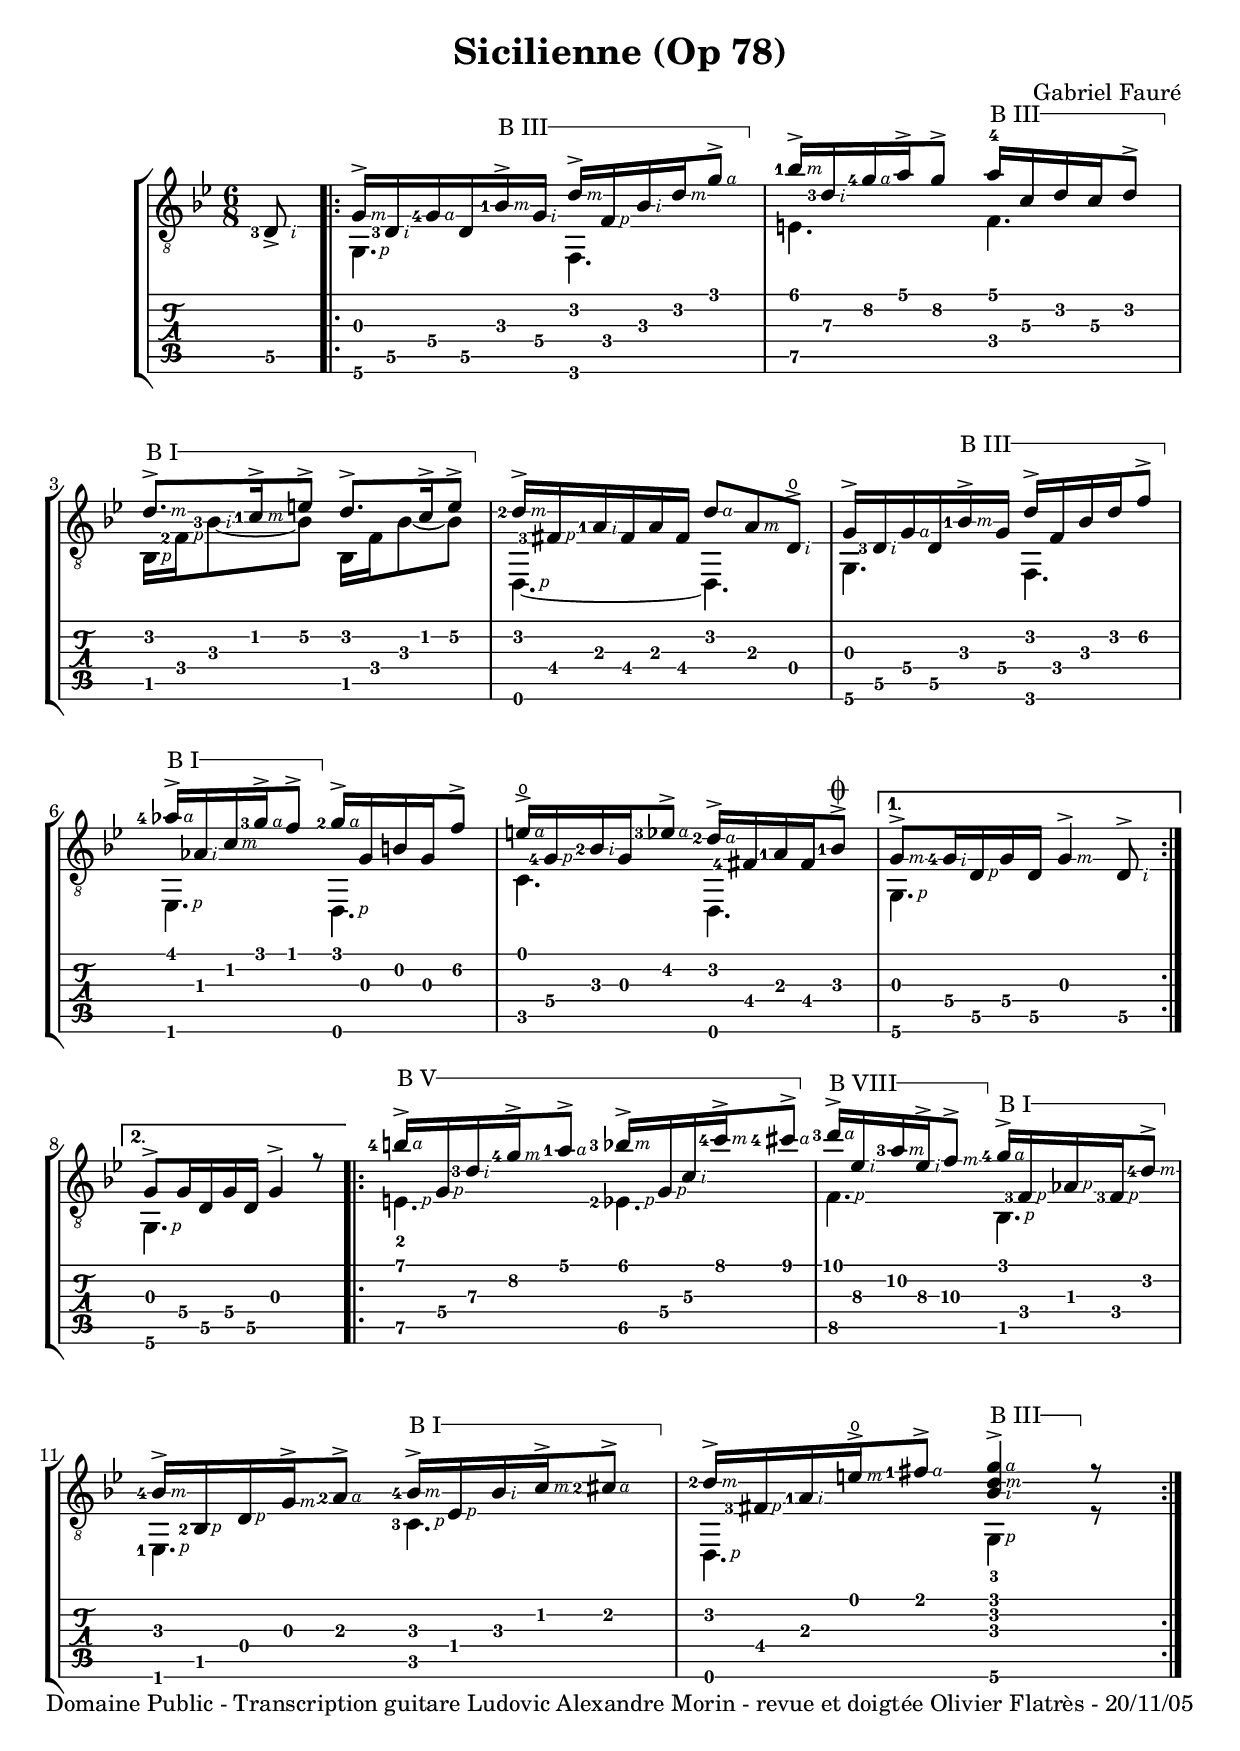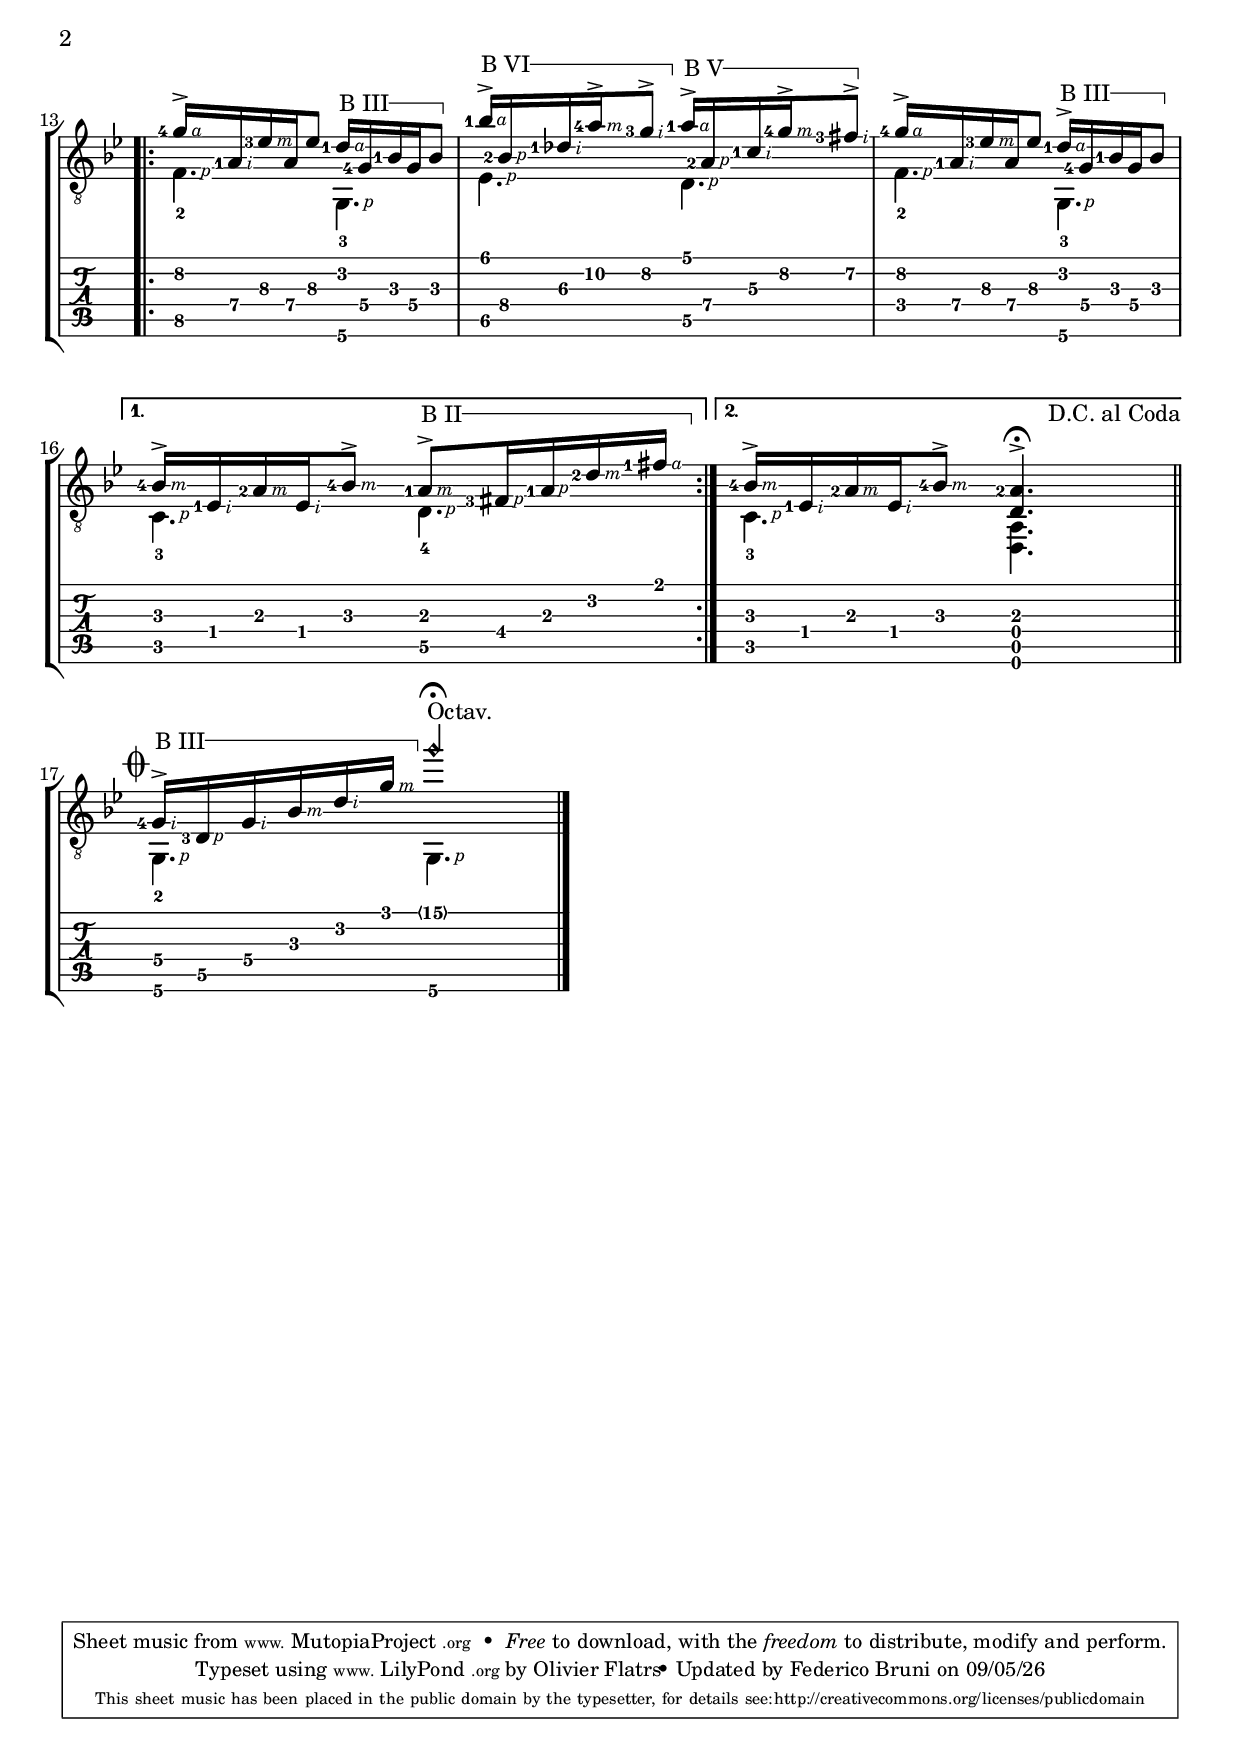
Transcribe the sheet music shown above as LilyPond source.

\version "2.16.0"

#(define RH rightHandFinger)

% Function contributed by Thomas Morley:
% http://lsr.dsi.unimi.it/LSR/Item?id=857
barre =
#(define-music-function (parser location strg music)(number? ly:music?)
  #{
    \set TabStaff.minimumFret = $strg
    \set TabStaff.restrainOpenStrings = ##t    
     \once\override TextSpanner #'(bound-details left text) = #(format #f "B ~@r" strg)
     \once\override TextSpanner #'font-shape = #'upright
     \once\override TextSpanner #'bound-details #'left #'stencil-align-dir-y = #CENTER
     \once\override TextSpanner #'style = #'line
     \once\override TextSpanner #'bound-details #'right #'text = \markup \draw-line #'(0 . -1)
     \once\override TextSpanner #'to-barline = ##t
     \once\override TextSpanner #'(bound-details right padding) = #1.5
    <>\startTextSpan
    $music
    <>\stopTextSpan
    \unset TabStaff.minimumFret
    \unset TabStaff.restrainOpenStrings
  #})

\header 	{
  title = "Sicilienne (Op 78)"
  composer = "Gabriel Fauré"
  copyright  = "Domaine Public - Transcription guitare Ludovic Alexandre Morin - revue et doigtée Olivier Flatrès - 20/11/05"
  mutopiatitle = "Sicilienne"
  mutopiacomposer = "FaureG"
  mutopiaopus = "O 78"
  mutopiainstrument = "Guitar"
  date = "19th Century"
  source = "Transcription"
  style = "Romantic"
  typesetter = "Olivier Flatrs"
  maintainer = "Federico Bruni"
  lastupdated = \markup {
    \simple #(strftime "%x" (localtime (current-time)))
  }
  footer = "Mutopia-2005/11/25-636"
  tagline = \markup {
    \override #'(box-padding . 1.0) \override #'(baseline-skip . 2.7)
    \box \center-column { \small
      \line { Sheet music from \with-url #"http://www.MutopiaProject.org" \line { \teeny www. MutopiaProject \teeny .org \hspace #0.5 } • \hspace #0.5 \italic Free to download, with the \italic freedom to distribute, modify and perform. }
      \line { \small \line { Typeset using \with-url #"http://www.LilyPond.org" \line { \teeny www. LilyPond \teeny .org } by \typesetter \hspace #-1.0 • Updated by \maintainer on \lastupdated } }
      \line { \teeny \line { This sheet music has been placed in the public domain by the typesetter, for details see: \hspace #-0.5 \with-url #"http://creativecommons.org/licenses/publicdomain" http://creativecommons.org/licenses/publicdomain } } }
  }
}


global = {
  \set Score.alternativeNumberingStyle = #'numbers
  \time 6/8
  \key bes \major
}

first =  \relative c {
  \global
  
  \partial 8 <d\5-3-\RH #2 >8_>
  \repeat volta 2 {
    %\override StringNumber #'padding = #1.5
    <g-\RH #3 >16-> <d\5-3-\RH #2 > <g\4-4-\RH #4 > d\5 \barre3 { <bes'\3-1-\RH #3 >-> <g\4-\RH #2 > <d'-\RH #3 >-> <f,-\RH #1 > <bes-\RH #2 > <d-\RH #3 > <g-\RH #4 >8-> } |
    <bes-1-\RH #3 >16-> <d,\3-3-\RH #2 > <g\2-4-\RH #4 > a-> g8\2-> \barre3 { a16-4 c,\3 d c\3 d8-> } |
    \barre1 { <d-\RH #3 >8.-> <c-1-\RH #3 >16-> e8-> d8.-> c16-> e8-> } |
    <d-2-\RH #3 >16-> <fis,-3-\RH #1 > <a-1-\RH #2 > fis a fis <d'-\RH #4 >8 <a-\RH #3 > <d,\4\open-\RH #2 >-> |
    g16-> <d\5-3-\RH #2 > <g\4-\RH #4 > d\5 \barre 3 { <bes'\3-1-\RH #3 >-> g\4 d'-> f, bes d f8\2-> } |
    \barre 1 { <aes-4-\RH #4 >16-> <aes,-\RH #2 > <c-\RH #3 > <g'-3-\RH #4 >-> f8-> } <g-2-\RH #4 >16-> g, b g f'8\2-> |
    <e\open-\RH #4 >16-> <g,\4-4-\RH #1 > <bes-2-\RH #2 > g <ees'-3-\RH #4 >8-> <d-2-\RH #4 >16-> <fis,-4> <a-1> <fis> <bes-1>8->^\coda |
  }
  \alternative {
    { <g\3-\RH #3 >8-> <g\4-4-\RH #2 >16 <d\5-\RH #1 > g\4 d\5 <g-\RH #3 >4-> <d\5-\RH #2 >8-> | }
    { g8-> g16\4 d\5 g\4 d\5 g4-> r8 | }
  }
  
  \repeat volta 2 {
    \barre 5 { <b'-4-\RH #4 >16-> <g,-\RH #1 > <d'-3-\RH #2 > <g-4-\RH #3 >-> <a-1-\RH #4 >8-> <bes-3-\RH #3 >16-> <g,-\RH #1 > <c-\RH #2 > <c'-4-\RH #3 >-> <cis-4-\RH #4 >8-> } |
    \barre 8 { <d-3-\RH #4 >16-> <ees,-\RH #2 > <a-3-\RH #3 >  <ees-\RH #2 >-> <f-\RH #3 >8-> } \barre 1 { <g-4-\RH #4 >16-> <f,-3-\RH #1 > <aes-\RH #1 > <f-3-\RH #1 > <d'-4-\RH #3 >8-> } |
    <bes-4-\RH #3 >16-> <bes,-2-\RH #1 > <d-\RH #1 > <g-\RH #3 >-> <a-2-\RH #4 >8-> \barre 1 { <bes-4-\RH #3 >16-> <ees,-\RH #1 > <bes'-\RH #2 > <c-\RH #3 >-> <cis-2-\RH #4 >8-> } | 
    <d-2-\RH #3 >16-> <fis,-3-\RH #1 > <a-1-\RH #2 > <e'\open-\RH #3 >-> <fis-1-\RH #4 >8-> \barre 3 <g-\RH #4 d-\RH #3 bes-\RH #2 >4-> r8 | 
  }
  \break
  \repeat volta 2 {
    <g\2-4-\RH #4 >16-> <a,-1\4-\RH #2 > <ees'-3\3-\RH #3 > a,\4 ees'8\3 \barre 3 { <d-1-\RH #4 >16 <g,-4> <bes-1> g bes8 } |
    \barre 6 { <bes'-1-\RH #4 >16-> <bes,-2-\RH #1 > <des-1-\RH #2 > <a'-4-\RH #3 >-> <g-3-\RH #2 >8-> } \barre 5 { <a-1-\RH #4 >16-> <a,-2-\RH #1 > <c-1-\RH #2 > <g'-4-\RH #3 >-> <fis-3-\RH #2 >8-> } |
    <g\2-4-\RH #4 >16-> <a,\4-1-\RH #2 > <ees'\3-3-\RH #3 > a,\4 ees'8\3 \barre 3 { <d-1-\RH #4 >16-> <g,-4> <bes-1> g bes8 } |
  }
  \alternative {
    { <bes-4-\RH #3 >16-> <ees,-1-\RH #2 > <a-2-\RH #3 > <ees-\RH #2 > <bes'-4-\RH #3 >8-> \barre 2 { <a-1-\RH #3 >8-> <fis-3-\RH #1 >16 <a-1-\RH #1 > <d-2-\RH #3 > <fis-1-\RH #4 > } | }
    { <bes,-4-\RH # 3 >16-> <ees,-1-\RH #2 > <a-2-\RH #3 > <ees-\RH #2 > <bes'-4-\RH #3 >8-> <a-2 d,>4.->^\fermata | }
  }
  \bar "||"	\break
  
  %% Coda
  \mark  \markup { \musicglyph #"scripts.coda" } 
  \barre 3 { <g-4-\RH #2 >16-> <d-3-\RH #1 > <g-\RH #2 > <bes-\RH #3 > <d-\RH #2 > <g-\RH #3 > } <g'\harmonic>4.\fermata^"Octav." |
  \bar "|."
  \stopStaff s1
}

second = \relative c {
  \global
  
  \set stringNumberOrientations = #'(down)
  \partial 8 s8 |
  \repeat volta 2 {
    <g-\RH #1 >4. f |
    e'4.\5 f\4 |
    <bes,\5-\RH #1 >16 <f'-2-\RH #1 > <bes-3-\RH #2 >8~ bes bes,16  f' bes8~ bes |
    <d,,-\RH #1 >4.~ d |
    g4. f |
    <ees-\RH #1 >4. <d-\RH #1 > |
    c'4. d, |
  }
  \alternative {
    { <g-\RH #1 >4. s | }
    { <g-\RH #1 >4. s | }
  }
  
  \repeat volta 2 {
    <e'\5_2-\RH #1 >4. <ees\5-2-\RH #1 > |
    <f-\RH #1 >4. <bes,-\RH #1 > |
    <ees,-1-\RH #1 >4. <c'-3-\RH #1 > |
    <d,-\RH #1 >4. <g_3-\RH #1 >4 r8 |
  }
  
  \repeat volta 2 {
    <f'\5_2-\RH #1 >4.  <g,_3-\RH #1 > |
    <ees'-\RH #1 >4. <d-\RH #1 > |
    <f_2-\RH #1 >4. <g,_3 -\RH #1 > |  
  }
  \alternative {
    { <c_3-\RH #1 >4. <d_4-\RH #1 > | }
    { <c_3-\RH #1 >4. <a d,>^"      D.C. al Coda" | }
  }
  
  <g_2-\RH #1 >4. <g -\RH #1 > |
}

music = {
  \new StaffGroup <<
    \new Staff = "guitar" \with {
      midiInstrument = "acoustic guitar (nylon)"
      fingeringOrientations = #'(left)
      %\override Fingering #'font-size = #-8
      % Avoid collision between stems and string numbers
      %\override StringNumber #'self-alignment-X = #RIGHT
      \override StringNumber #'add-stem-support = ##t
      \override Fingering #'add-stem-support = ##t
      \override Fingering #'whiteout = ##t
      \override StringNumber #'stencil = ##f
      \override StrokeFinger #'font-size = #-2
      \override StrokeFinger #'whiteout = ##t
    }
    <<
      \context Voice = "first voice" { \clef "G_8" \voiceOne  \first }
      \context Voice = "second voice" { \clef "G_8" \voiceTwo  \second }
    >>
  
     \new TabStaff = "tab" \with {
       stringTunings = #guitar-drop-d-tuning
     }
       <<
         \context TabVoice = "tab first voice" { \voiceOne \first }
         \context TabVoice = "tab second voice" {\voiceTwo \second }
       >>
    >>
}

\score {
  \music
  \layout{}
}

\score {
  \unfoldRepeats
  \music
  \midi {
    \tempo 4 = 100
  }
}
